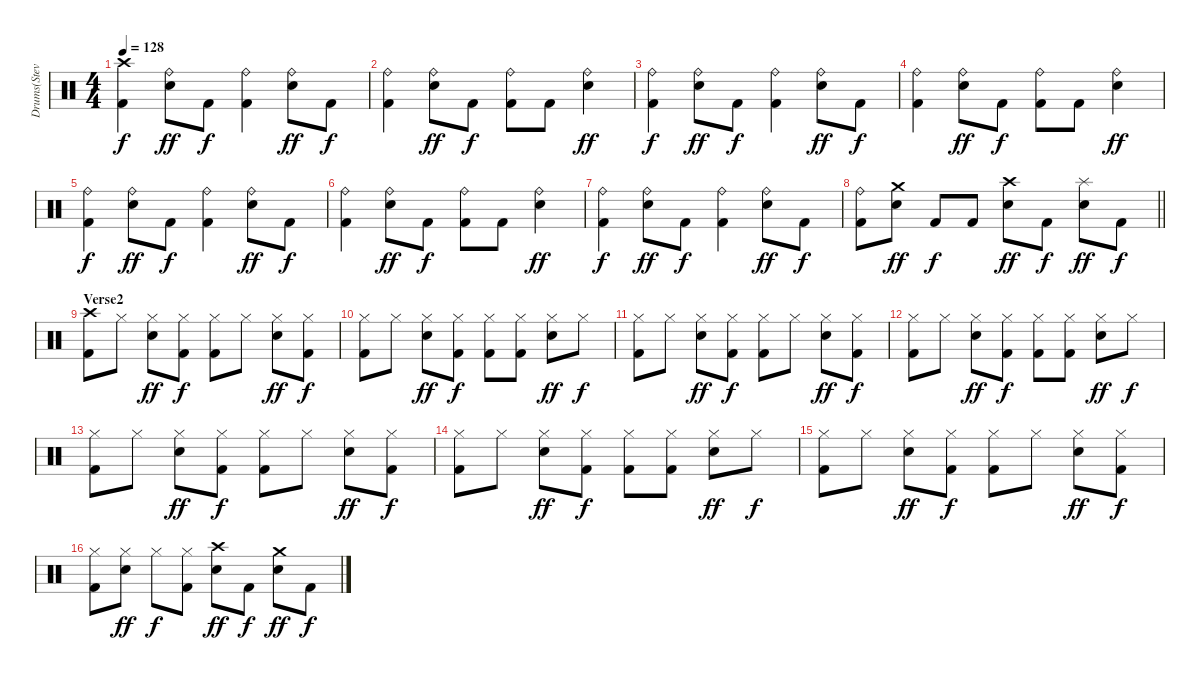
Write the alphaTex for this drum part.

\track ("Drums(Steven)" "Drums(Stev") {instrument percussion}
\staff {score}
\articulation defaults
\ts (4 4)
\tempo 128
\clef neutral
\ks c
("Crash high (hit)" "Kick (hit) 2").4{dy f} ("Ride (bell)" "Snare (hit) 2").8{dy ff} "Kick (hit) 2".8{dy f} ("Ride (bell)" "Kick (hit) 2").4 ("Ride (bell)" "Snare (hit) 2").8{dy ff} "Kick (hit) 2".8{dy f} |
("Ride (bell)" "Kick (hit) 2").4 ("Ride (bell)" "Snare (hit) 2").8{dy ff} "Kick (hit) 2".8{dy f} ("Ride (bell)" "Kick (hit) 2").8 "Kick (hit) 2".8 ("Ride (bell)" "Snare (hit) 2").4{dy ff} |
("Ride (bell)" "Kick (hit) 2").4{dy f} ("Ride (bell)" "Snare (hit) 2").8{dy ff} "Kick (hit) 2".8{dy f} ("Ride (bell)" "Kick (hit) 2").4 ("Ride (bell)" "Snare (hit) 2").8{dy ff} "Kick (hit) 2".8{dy f} |
("Ride (bell)" "Kick (hit) 2").4 ("Ride (bell)" "Snare (hit) 2").8{dy ff} "Kick (hit) 2".8{dy f} ("Ride (bell)" "Kick (hit) 2").8 "Kick (hit) 2".8 ("Ride (bell)" "Snare (hit) 2").4{dy ff} |
("Ride (bell)" "Kick (hit) 2").4{dy f} ("Ride (bell)" "Snare (hit) 2").8{dy ff} "Kick (hit) 2".8{dy f} ("Ride (bell)" "Kick (hit) 2").4 ("Ride (bell)" "Snare (hit) 2").8{dy ff} "Kick (hit) 2".8{dy f} |
("Ride (bell)" "Kick (hit) 2").4 ("Ride (bell)" "Snare (hit) 2").8{dy ff} "Kick (hit) 2".8{dy f} ("Ride (bell)" "Kick (hit) 2").8 "Kick (hit) 2".8 ("Ride (bell)" "Snare (hit) 2").4{dy ff} |
("Ride (bell)" "Kick (hit) 2").4{dy f} ("Ride (bell)" "Snare (hit) 2").8{dy ff} "Kick (hit) 2".8{dy f} ("Ride (bell)" "Kick (hit) 2").4 ("Ride (bell)" "Snare (hit) 2").8{dy ff} "Kick (hit) 2".8{dy f} |
\barLineRight lightlight
("Ride (bell)" "Kick (hit) 2").8 ("Crash medium (hit)" "Snare (hit) 2").8{dy ff} "Kick (hit) 2".8{dy f} "Kick (hit) 2".8 ("Crash high (hit)" "Snare (hit) 2").8{dy ff} "Kick (hit) 2".8{dy f} ("Splash (hit)" "Snare (hit) 2").8{dy ff} "Kick (hit) 2".8{dy f} |
\section ("" "Verse2")
("Crash high (hit)" "Kick (hit) 2").8 "Hi-Hat (closed)".8 ("Hi-Hat (closed)" "Snare (hit) 2").8{dy ff} ("Hi-Hat (closed)" "Kick (hit) 2").8{dy f} ("Hi-Hat (closed)" "Kick (hit) 2").8 "Hi-Hat (closed)".8 ("Hi-Hat (closed)" "Snare (hit) 2").8{dy ff} ("Hi-Hat (closed)" "Kick (hit) 2").8{dy f} |
("Hi-Hat (closed)" "Kick (hit) 2").8 "Hi-Hat (closed)".8 ("Hi-Hat (closed)" "Snare (hit) 2").8{dy ff} ("Hi-Hat (closed)" "Kick (hit) 2").8{dy f} ("Hi-Hat (closed)" "Kick (hit) 2").8 ("Hi-Hat (closed)" "Kick (hit) 2").8 ("Hi-Hat (closed)" "Snare (hit) 2").8{dy ff} "Hi-Hat (closed)".8{dy f} |
("Hi-Hat (closed)" "Kick (hit) 2").8 "Hi-Hat (closed)".8 ("Hi-Hat (closed)" "Snare (hit) 2").8{dy ff} ("Hi-Hat (closed)" "Kick (hit) 2").8{dy f} ("Hi-Hat (closed)" "Kick (hit) 2").8 "Hi-Hat (closed)".8 ("Hi-Hat (closed)" "Snare (hit) 2").8{dy ff} ("Hi-Hat (closed)" "Kick (hit) 2").8{dy f} |
("Hi-Hat (closed)" "Kick (hit) 2").8 "Hi-Hat (closed)".8 ("Hi-Hat (closed)" "Snare (hit) 2").8{dy ff} ("Hi-Hat (closed)" "Kick (hit) 2").8{dy f} ("Hi-Hat (closed)" "Kick (hit) 2").8 ("Hi-Hat (closed)" "Kick (hit) 2").8 ("Hi-Hat (closed)" "Snare (hit) 2").8{dy ff} "Hi-Hat (closed)".8{dy f} |
("Hi-Hat (closed)" "Kick (hit) 2").8 "Hi-Hat (closed)".8 ("Hi-Hat (closed)" "Snare (hit) 2").8{dy ff} ("Hi-Hat (closed)" "Kick (hit) 2").8{dy f} ("Hi-Hat (closed)" "Kick (hit) 2").8 "Hi-Hat (closed)".8 ("Hi-Hat (closed)" "Snare (hit) 2").8{dy ff} ("Hi-Hat (closed)" "Kick (hit) 2").8{dy f} |
("Hi-Hat (closed)" "Kick (hit) 2").8 "Hi-Hat (closed)".8 ("Hi-Hat (closed)" "Snare (hit) 2").8{dy ff} ("Hi-Hat (closed)" "Kick (hit) 2").8{dy f} ("Hi-Hat (closed)" "Kick (hit) 2").8 ("Hi-Hat (closed)" "Kick (hit) 2").8 ("Hi-Hat (closed)" "Snare (hit) 2").8{dy ff} "Hi-Hat (closed)".8{dy f} |
("Hi-Hat (closed)" "Kick (hit) 2").8 "Hi-Hat (closed)".8 ("Hi-Hat (closed)" "Snare (hit) 2").8{dy ff} ("Hi-Hat (closed)" "Kick (hit) 2").8{dy f} ("Hi-Hat (closed)" "Kick (hit) 2").8 "Hi-Hat (closed)".8 ("Hi-Hat (closed)" "Snare (hit) 2").8{dy ff} ("Hi-Hat (closed)" "Kick (hit) 2").8{dy f} |
("Hi-Hat (closed)" "Kick (hit) 2").8 ("Hi-Hat (closed)" "Snare (hit) 2").8{dy ff} "Hi-Hat (closed)".8{dy f} ("Hi-Hat (closed)" "Kick (hit) 2").8 ("Crash high (hit)" "Snare (hit) 2").8{dy ff} "Kick (hit) 2".8{dy f} ("Crash medium (hit)" "Snare (hit) 2").8{dy ff} "Kick (hit) 2".8{dy f}
